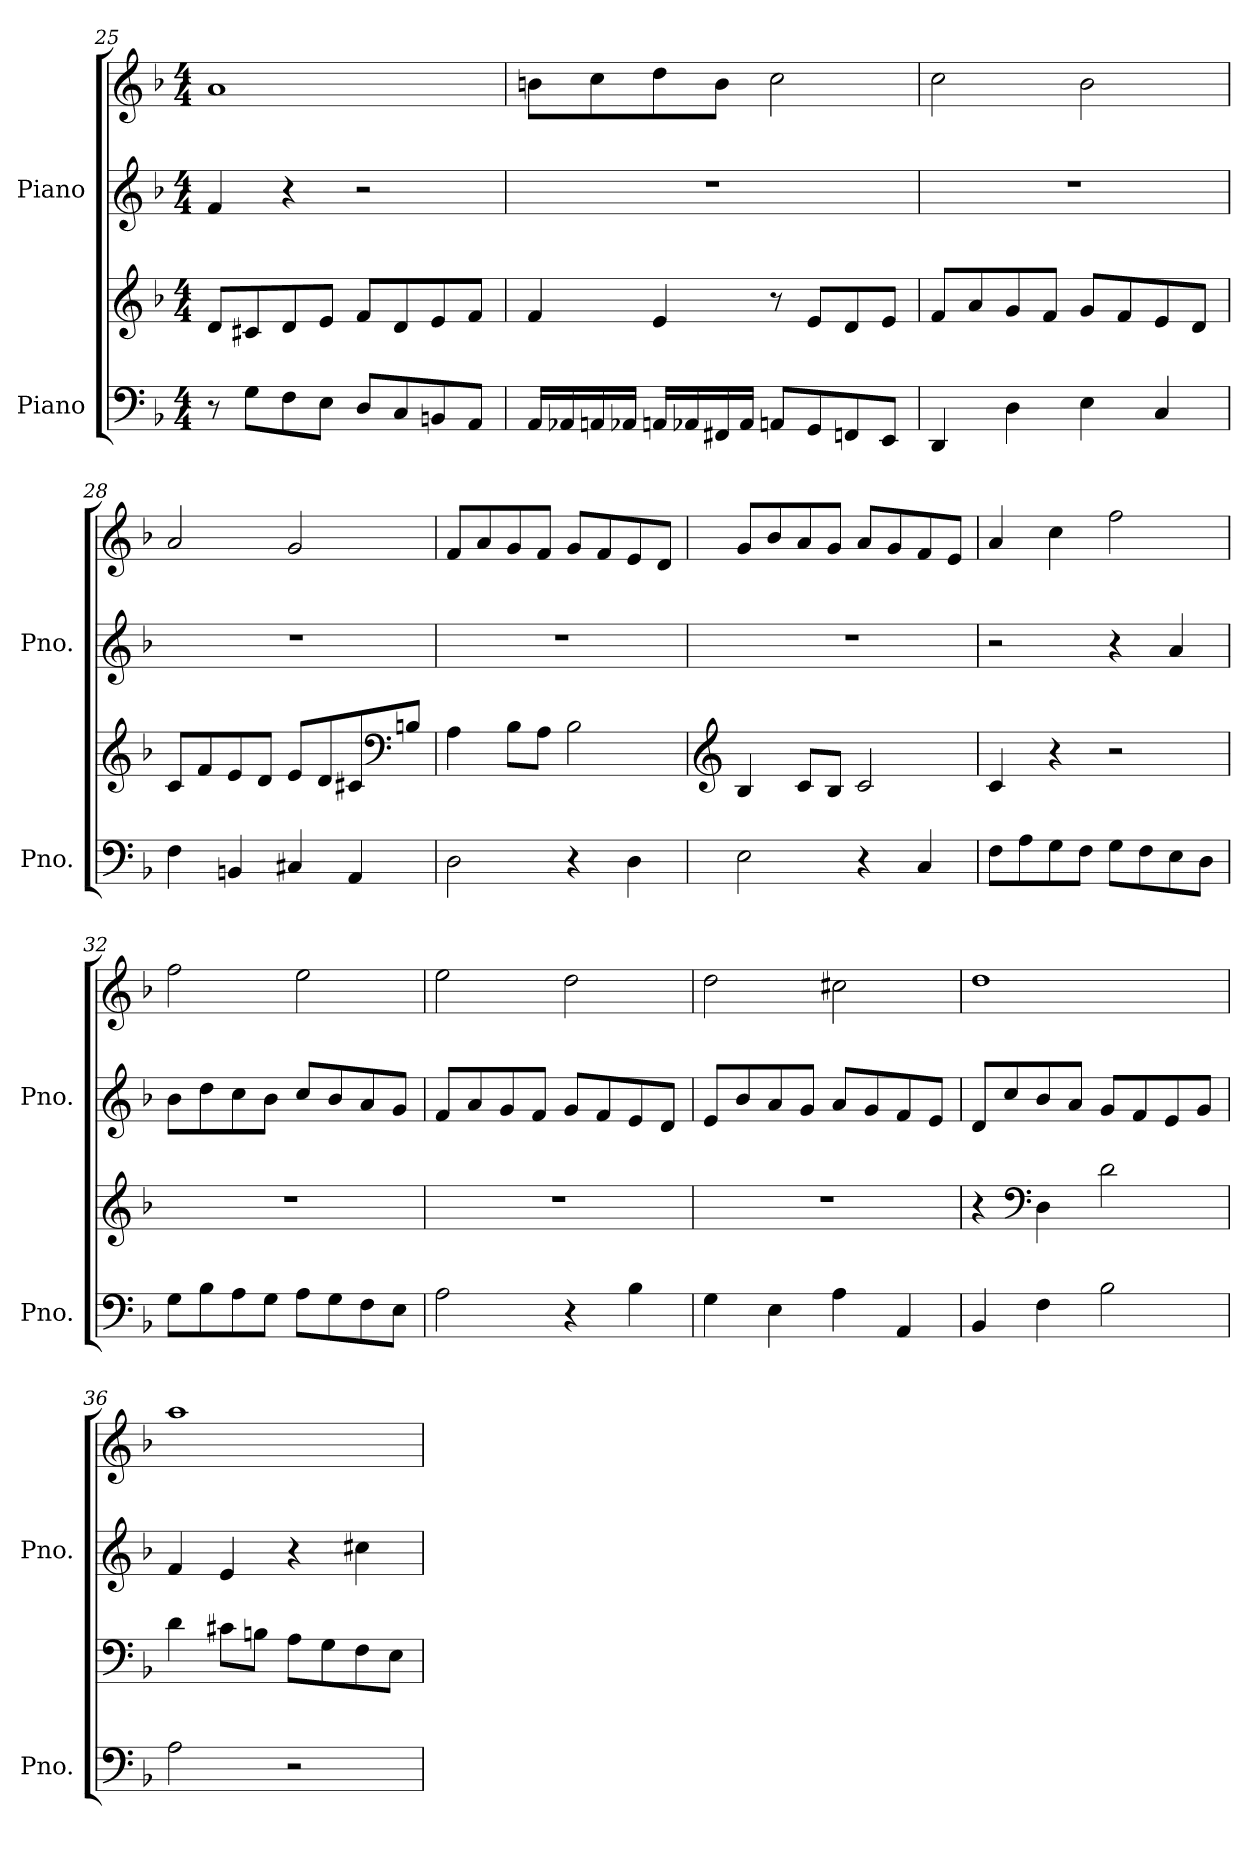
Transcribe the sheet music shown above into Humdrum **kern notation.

**kern	**kern	**kern	**kern
*part2	*part2	*part1	*part1
*staff4	*staff3	*staff2	*staff1
*I"Piano	*	*I"Piano	*
*I'Pno.	*	*I'Pno.	*
*clefF4	*clefG2	*clefG2	*clefG2
*k[b-]	*k[b-]	*k[b-]	*k[b-]
*M4/4	*M4/4	*M4/4	*M4/4
=25	=25	=25	=25
8r	8d/L	4f/	1a
8G\L	8c#X/	.	.
8F\	8d/	4r	.
8E\J	8e/J	.	.
8D/L	8f/L	2r	.
8C/	8d/	.	.
8BBn/	8e/	.	.
8AA/J	8f/J	.	.
!!LO:PB:g=z
=26	=26	=26	=26
16AA/LL	4f/	1r	8bn\L
16AA-X/	.	.	.
16AAn/	.	.	8cc\
16AA-X/JJ	.	.	.
16AAn/LL	4e/	.	8dd\
16AA-X/	.	.	.
16FF#X/	.	.	8b\J
16AA-/JJ	.	.	.
8AAn/L	8r	.	2cc\
8GG/	8e/L	.	.
8FFn/	8d/	.	.
8EE/J	8e/J	.	.
=27	=27	=27	=27
4DD/	8f/L	1r	2cc\
.	8a/	.	.
4D\	8g/	.	.
.	8f/J	.	.
4E\	8g/L	.	2b-\
.	8f/	.	.
4C/	8e/	.	.
.	8d/J	.	.
=28	=28	=28	=28
4F\	8c/L	1r	2a/
.	8f/	.	.
4BBn/	8e/	.	.
.	8d/J	.	.
4C#X/	8e/L	.	2g/
.	8d/	.	.
4AA/	8c#X/	.	.
*	*clefF4	*	*
.	8Bn/J	.	.
!!LO:LB:g=z
=29	=29	=29	=29
2D\	4A\	1r	8f/L
.	.	.	8a/
.	8B-\L	.	8g/
.	8A\J	.	8f/J
4r	2B-\	.	8g/L
.	.	.	8f/
4D\	.	.	8e/
.	.	.	8d/J
=30	=30	=30	=30
*	*clefG2	*	*
2E\	4B-/	1r	8g/L
.	.	.	8b-/
.	8c/L	.	8a/
.	8B-/J	.	8g/J
4r	2c/	.	8a/L
.	.	.	8g/
4C/	.	.	8f/
.	.	.	8e/J
=31	=31	=31	=31
8F\L	4c/	2r	4a/
8A\	.	.	.
8G\	4r	.	4cc\
8F\J	.	.	.
8G\L	2r	4r	2ff\
8F\	.	.	.
8E\	.	4a/	.
8D\J	.	.	.
=32	=32	=32	=32
8G\L	1r	8b-\L	2ff\
8B-\	.	8dd\	.
8A\	.	8cc\	.
8G\J	.	8b-\J	.
8A\L	.	8cc/L	2ee\
8G\	.	8b-/	.
8F\	.	8a/	.
8E\J	.	8g/J	.
!!LO:LB:g=z
=33	=33	=33	=33
2A\	1r	8f/L	2ee\
.	.	8a/	.
.	.	8g/	.
.	.	8f/J	.
4r	.	8g/L	2dd\
.	.	8f/	.
4B-\	.	8e/	.
.	.	8d/J	.
=34	=34	=34	=34
4G\	1r	8e/L	2dd\
.	.	8b-/	.
4E\	.	8a/	.
.	.	8g/J	.
4A\	.	8a/L	2cc#X\
.	.	8g/	.
4AA/	.	8f/	.
.	.	8e/J	.
=35	=35	=35	=35
4BB-/	4r	8d/L	1dd
.	.	8cc/	.
*	*clefF4	*	*
4F\	4D\	8b-/	.
.	.	8a/J	.
2B-\	2d\	8g/L	.
.	.	8f/	.
.	.	8e/	.
.	.	8g/J	.
=36	=36	=36	=36
2A\	4d\	4f/	1aa
.	8c#X\L	4e/	.
.	8Bn\J	.	.
2r	8A\L	4r	.
.	8G\	.	.
.	8F\	4cc#X\	.
.	8E\J	.	.
=	=	=	=
*-	*-	*-	*-
